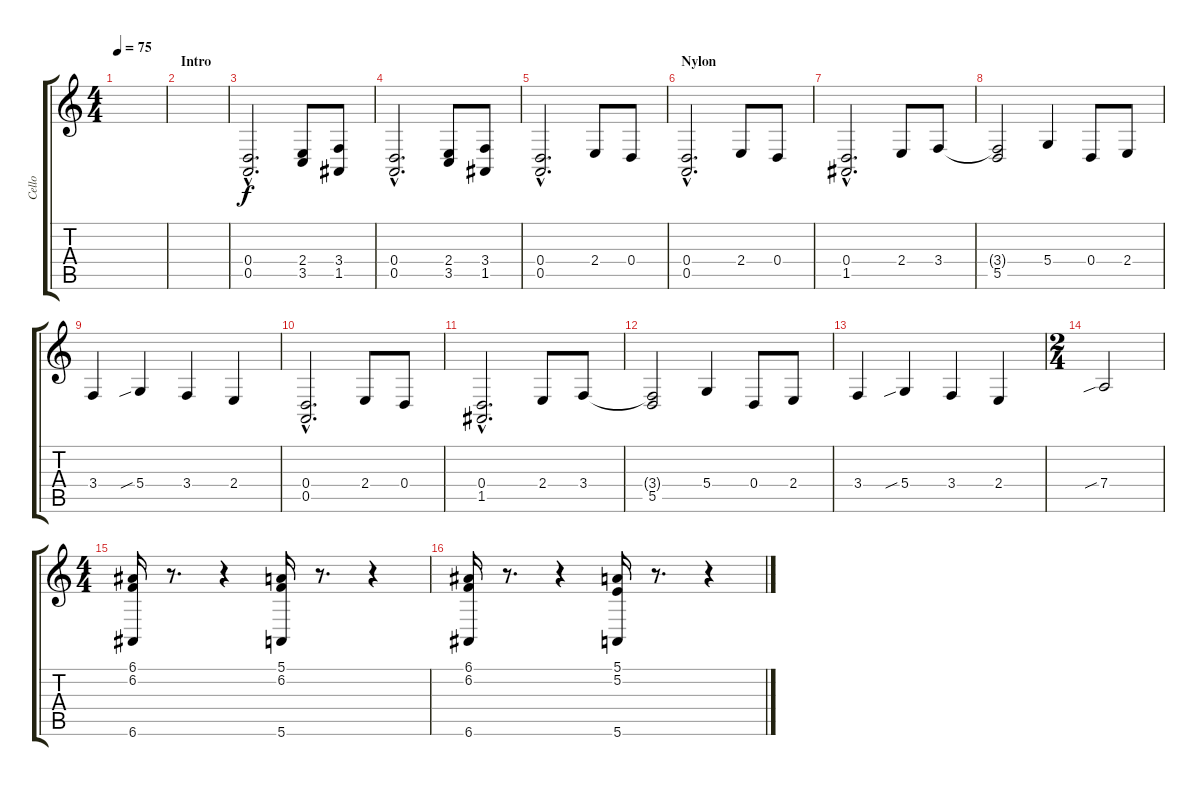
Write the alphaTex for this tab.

\track ("Cello" "Cello") {instrument cello}
\staff {score tabs}
\tuning (E4 B3 G3 D3 A2 E2) {hide}
\ts (4 4)
\tempo 75
\clef g2
\ks c
|
\section ("" "Intro")
|
(0.4{hac} 0.5{hac}).2{d volume 9} (2.4 3.5).8 (3.4 1.5).8 |
(0.4{hac} 0.5{hac}).2{d volume 9} (2.4 3.5).8 (3.4 1.5).8 |
(0.4{hac} 0.5{hac}).2{d volume 11} 2.4.8 0.4.8 |
\section ("" "Nylon ")
(0.4{hac} 0.5{hac}).2{d volume 11} 2.4.8 0.4.8 |
(0.4{hac} 1.5{hac}).2{d volume 11} 2.4.8 3.4.8 |
(3.4{t} 5.5).2 5.4.4 0.4.8 2.4.8 |
3.4.4 5.4{sib}.4 3.4.4 2.4.4 |
(0.4{hac} 0.5{hac}).2{d volume 11} 2.4.8 0.4.8 |
(0.4{hac} 1.5{hac}).2{d volume 11} 2.4.8 3.4.8 |
(3.4{t} 5.5).2 5.4.4 0.4.8 2.4.8 |
3.4.4 5.4{sib}.4 3.4.4 2.4.4 |
\ts (2 4)
7.4{sib}.2 |
\ts (4 4)
(6.1 6.2 6.6).16 r.8{d} r.4 (5.1 6.2 5.6).16 r.8{d} r.4 |
(6.1 6.2 6.6).16 r.8{d} r.4 (5.1 5.2 5.6).16 r.8{d} r.4
